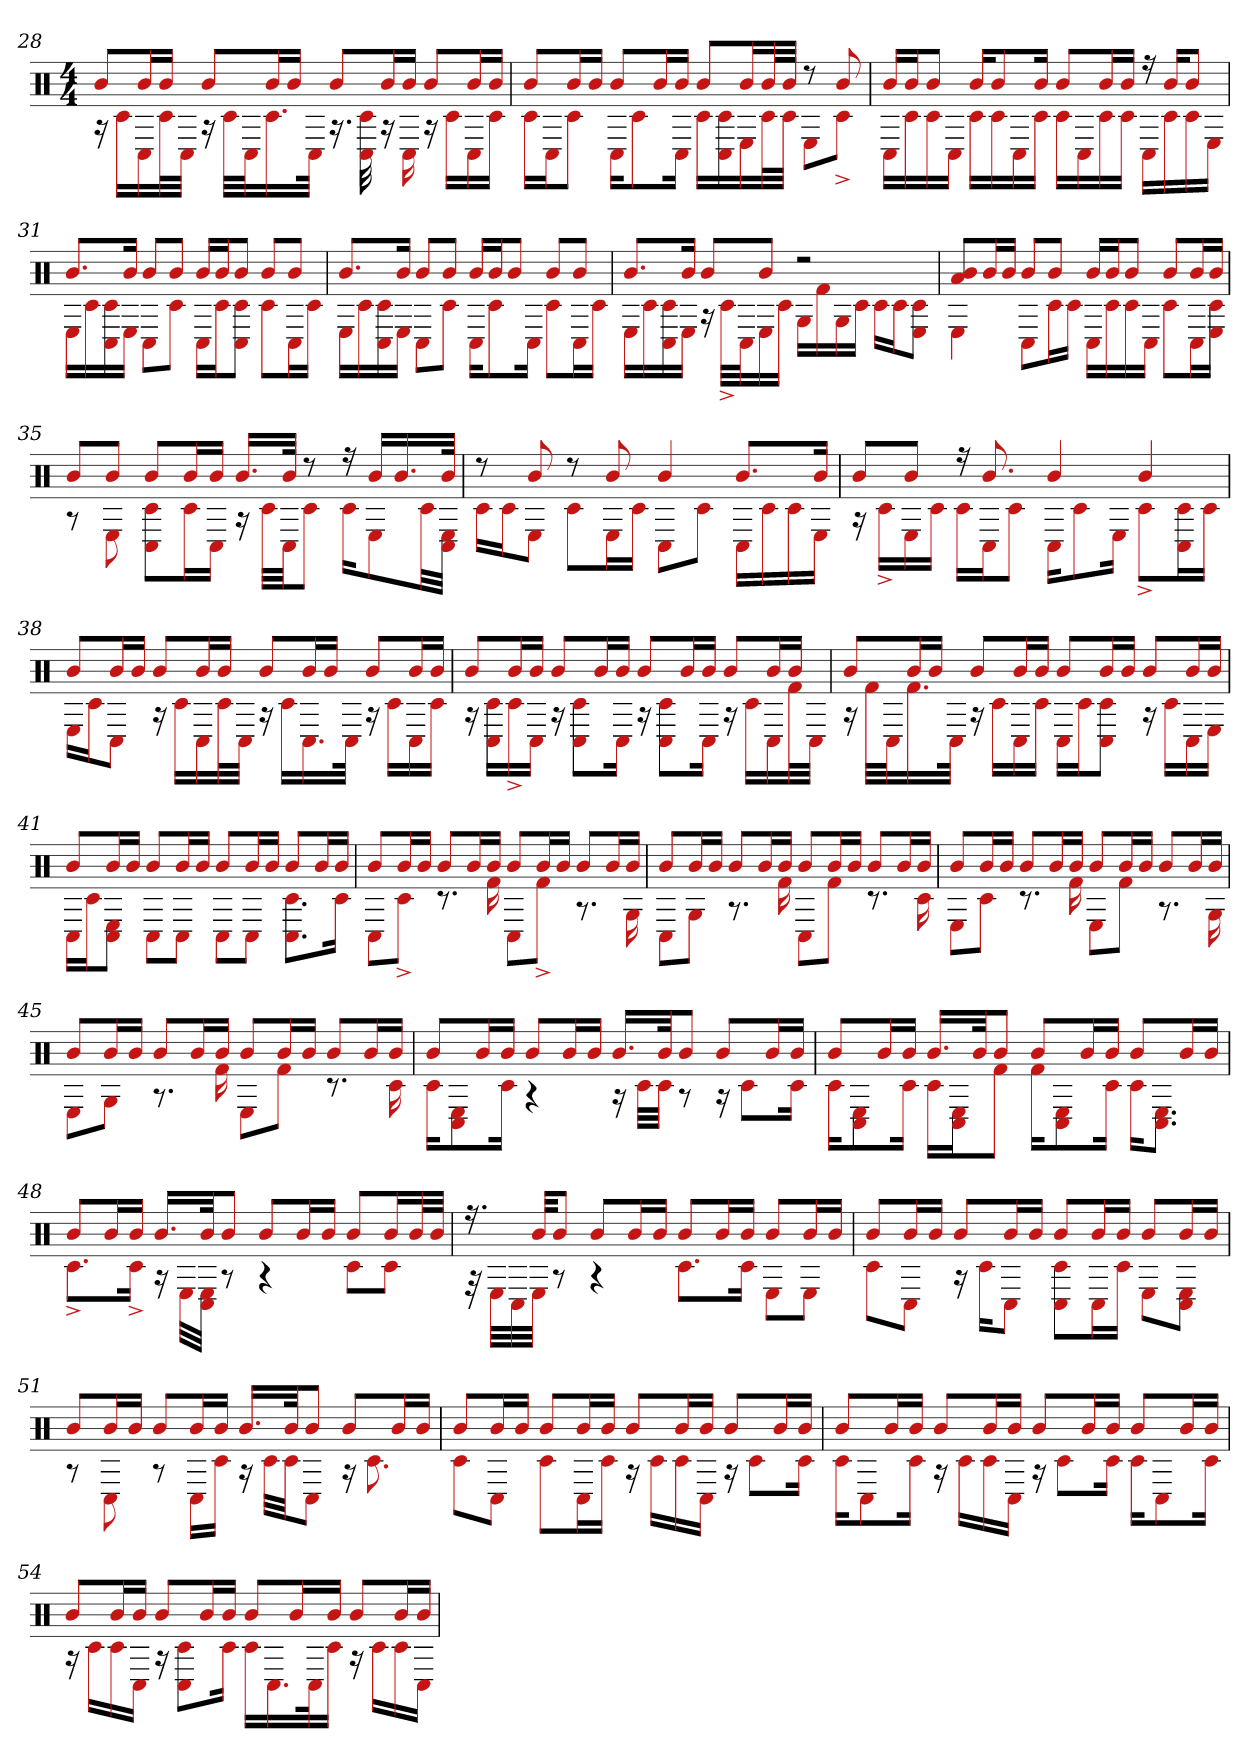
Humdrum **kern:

**kern
*part1
*staff1
*clefX
*k[]
*M4/4
=28
*^
8bL	16r
.	16c#LL
16bL	16C#
16bJJ	32c#L
.	32C#JJJ
8bL	16r
.	32c#LLL
.	32C#J
16bL	16.c#
16bJJ	.
.	32C#JJk
8bL	16.r
.	32C# 32c#
16bL	16r
16bJJ	16C#
8bL	16r
.	16c#LL
16bL	16C#
16bJJ	16c#JJ
=29	=29
8bL	16c#LL
.	16C#J
16bL	8c#J
16bJJ	.
8bL	16C#KL
.	8c#
16bL	.
16bJJ	16C#Jk
8bL	16c#LL
.	16c# 16C#
16bL	16E
32bL	32c#L
32bJJJ	32c#JJJ
8r	8EL
8b	8c#^J
=30	=30
16bLL	16C#LL
16bJ	16c#
8bJ	16c#
.	16C#JJ
16bKL	16c#LL
8b	16c#
.	16C#
16bJk	16c#JJ
8bL	16c#LL
.	16C#
16bL	16c#
16bJJ	16c#JJ
16r	16C#LL
16bKL	16c#
8bJ	16c#
.	16EJJ
=31	=31
8.bL	16ELL
.	16c#
.	16c# 16C#
16bJk	16EJJ
8bL	8C#L
8bJ	8c#J
16bLL	16C#LL
16bJ	16c#J
8bJ	8c# 8C#J
8bL	8c#L
8bJ	16C#L
.	16c#JJ
=32	=32
8.bL	16ELL
.	16c#
.	16c# 16C#
16bJk	16EJJ
8bL	8C#L
8bJ	8c#J
16bLL	16C#KL
16bJ	8c#
8bJ	.
.	16C#Jk
8bL	8c#L
8bJ	16C#L
.	16c#JJ
=33	=33
8.bL	16ELL
.	16c#
.	16c# 16C#
16bJk	16EJJ
8bL	16r
.	32c#^LLL
.	32C#J
8bJ	16E
.	16c#JJ
2r	16GLL
.	16f#
.	16G
.	16c#JJ
.	16c#LL
.	16c#J
.	8c# 8EJ
=34	=34
8a 8bL	4E
16bL	.
16bJJ	.
8bL	8C#L
8bJ	16c#L
.	16c#JJ
16bLL	16C#LL
16bJ	16c#
8bJ	16c#
.	16C#JJ
8bL	8c#L
16bL	16C#L
16bJJ	16c# 16EJJ
=35	=35
8bL	8r
8bJ	8E
8bL	8C# 8c#L
16bL	16c#L
16bJJ	16C#JJ
16.bLL	16r
.	32c#LLL
32bJJk	32C#JJ
8r	8c#J
16r	16c#KL
16bLL	8E
16.b	.
.	32c#LL
32bJJk	32C# 32EJJJ
=36	=36
8r	16c#LL
.	16c#J
8b	8EJ
8r	8c#L
8b	16EL
.	16c#JJ
4b	8C#L
.	8c#J
8.bL	16C#LL
.	16c#
.	16c#
16bJk	16EJJ
=37	=37
8bL	16r
.	16c#^LL
8bJ	16E
.	16c#JJ
16r	16c#LL
8.b	16C#J
.	8c#J
4b	16C#KL
.	8c#
.	16EJk
4b	8c#^L
.	16C# 16c#L
.	16c#JJ
=38	=38
8bL	16ELL
.	16c#J
16bL	8C#J
16bJJ	.
8bL	16r
.	16c#LL
16bL	16C#
16bJJ	32c#L
.	32C#JJJ
8bL	16r
.	16c#LL
16bL	16.C#
16bJJ	.
.	32C#JJk
8bL	16r
.	16c#LL
16bL	16C#
16bJJ	16c#JJ
=39	=39
8bL	16r
.	16c# 16C#LL
16bL	16c#^
16bJJ	16C#JJ
8bL	16r
.	8c# 8C#L
16bL	.
16bJJ	16C#Jk
8bL	16r
.	8c# 8C#L
16bL	.
16bJJ	16C#Jk
8bL	16r
.	16c#LL
16bL	16C#
16bJJ	32f#L
.	32C#JJJ
=40	=40
8bL	16r
.	32f#LLL
.	32C#J
16bL	16.f#
16bJJ	.
.	32C#JJk
8bL	16r
.	16c#LL
16bL	16C#
16bJJ	16c#JJ
8bL	16C#LL
.	16c#J
16bL	8C# 8c#J
16bJJ	.
8bL	16r
.	16c#LL
16bL	16C#
16bJJ	16EJJ
=41	=41
8bL	16C#LL
.	16c#J
16bL	8E 8C#J
16bJJ	.
8bL	8C#L
16bL	8C#J
16bJJ	.
8bL	8C#L
16bL	8C#J
16bJJ	.
8bL	8.C# 8.c#L
16bL	.
16bJJ	16c#Jk
=42	=42
8bL	8C#L
16bL	8c#^J
16bJJ	.
8bL	8.r
16bL	.
16bJJ	16f#
8bL	8C#L
16bL	8f#^J
16bJJ	.
8bL	8.r
16bL	.
16bJJ	16G
=43	=43
8bL	8C#L
16bL	8GJ
16bJJ	.
8bL	8.r
16bL	.
16bJJ	16f#
8bL	8C#L
16bL	8f#J
16bJJ	.
8bL	8.r
16bL	.
16bJJ	16c#
=44	=44
8bL	8EL
16bL	8c#J
16bJJ	.
8bL	8.r
16bL	.
16bJJ	16f#
8bL	8EL
16bL	8f#J
16bJJ	.
8bL	8.r
16bL	.
16bJJ	16G
=45	=45
8bL	8EL
16bL	8GJ
16bJJ	.
8bL	8.r
16bL	.
16bJJ	16f#
8bL	8EL
16bL	8f#J
16bJJ	.
8bL	8.r
16bL	.
16bJJ	16c#
=46	=46
8bL	16c#KL
.	8E 8C#
16bL	.
16bJJ	16c#Jk
8bL	4r
16bL	.
16bJJ	.
16.bLL	16r
.	32c#LLL
32bJk	32c#JJJ
8bJ	8r
8bL	16r
.	8c#L
16bL	.
16bJJ	16c#Jk
=47	=47
8bL	16c#KL
.	8E 8C#
16bL	.
16bJJ	16c#Jk
16.bLL	16c#LL
.	16E 16C#J
32bJk	.
8bJ	8f#J
8bL	16f#KL
.	8E 8C#
16bL	.
16bJJ	16c#Jk
8bL	16c#KL
.	8.E 8.C#J
16bL	.
16bJJ	.
=48	=48
8bL	8.c#^L
16bL	.
16bJJ	16c#^Jk
16.bLL	16r
.	32ELLL
32bJk	32E 32C#JJJ
8bJ	8r
8bL	4r
16bL	.
16bJJ	.
8bL	8c#L
16bL	8c#J
32bL	.
32bJJJ	.
=49	=49
16.r	32r
.	32ELLL
.	32C#
32bKKL	32EJJJ
8bJ	8r
8bL	4r
16bL	.
16bJJ	.
8bL	8.c#L
16bL	.
16bJJ	16c#Jk
8bL	8EL
16bL	8EJ
16bJJ	.
=50	=50
8bL	8c#L
16bL	8C#J
16bJJ	.
8bL	16r
.	16c#KL
16bL	8C#J
16bJJ	.
8bL	8C# 8c#L
16bL	16C#L
16bJJ	16c#JJ
8bL	8EL
16bL	8C# 8EJ
16bJJ	.
=51	=51
8bL	8r
16bL	8C#
16bJJ	.
8bL	8r
16bL	16C#LL
16bJJ	16c#JJ
16.bLL	16r
.	32c#LLL
32bJk	32c#JJ
8bJ	8C#J
8bL	16r
.	8.c#
16bL	.
16bJJ	.
=52	=52
8bL	8c#L
16bL	8C#J
16bJJ	.
8bL	8c#L
16bL	16C#L
16bJJ	16c#JJ
8bL	16r
.	16c#LL
16bL	16c#
16bJJ	16C#JJ
8bL	16r
.	8c#L
16bL	.
16bJJ	16c#Jk
=53	=53
8bL	16c#KL
.	8C#
16bL	.
16bJJ	16c#Jk
8bL	16r
.	16c#LL
16bL	16c#
16bJJ	16C#JJ
8bL	16r
.	8c#L
16bL	.
16bJJ	16c#Jk
8bL	16c#KL
.	8C#
16bL	.
16bJJ	16c#Jk
=54	=54
8bL	16r
.	16c#LL
16bL	16c#
16bJJ	16C#JJ
8bL	16r
.	8C# 8c#L
16bL	.
16bJJ	16c#Jk
8bL	16c#LL
.	16.C#
16bL	.
.	32C#k
16bJJ	16c#JJ
8bL	16r
.	16c#LL
16bL	16c#
16bJJ	16C#JJ
*v	*v
=
*-
